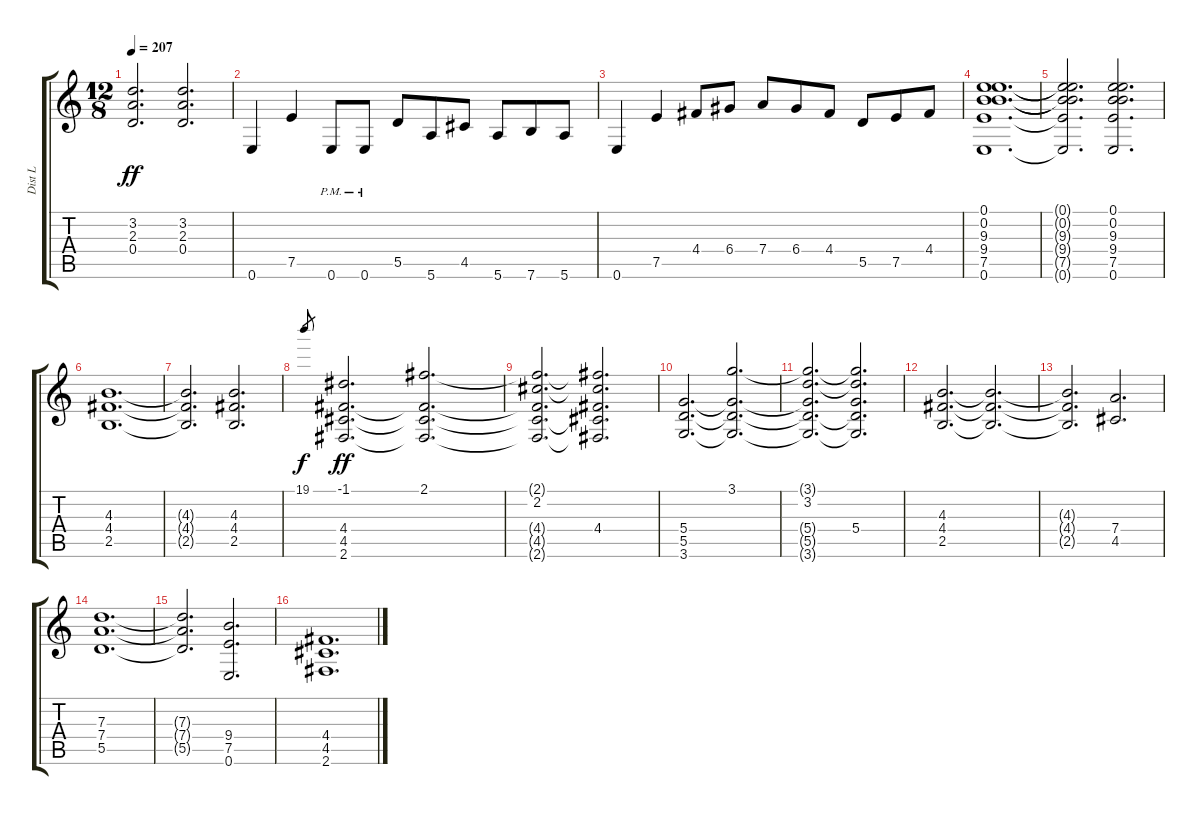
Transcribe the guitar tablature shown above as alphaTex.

\track ("Dist L" "Dist L") {instrument distortionguitar}
\staff {score tabs}
\tuning (E4 B3 G3 D3 A2 E2) {hide}
\ts (12 8)
\tempo 207
\clef g2
\ks c
(3.2{t} 2.3{t} 0.4{t}).2{d dy ff} (3.2 2.3 0.4).2{d} |
0.6.4 7.5.4 0.6{pm}.8 0.6{pm}.8 5.5.8 5.6.8 4.5.8 5.6.8 7.6.8 5.6.8 |
0.6.4 7.5.4 4.4.8 6.4.8 7.4.8 6.4.8 4.4.8 5.5.8 7.5.8 4.4.8 |
(0.1 0.2 9.3 9.4 7.5 0.6).1{d} |
(0.1{t} 0.2{t} 9.3{t} 9.4{t} 7.5{t} 0.6{t}).2{d} (0.1 0.2 9.3 9.4 7.5 0.6).2{d} |
(4.3 4.4 2.5).1{d} |
(4.3{t} 4.4{t} 2.5{t}).2{d} (4.3 4.4 2.5).2{d} |
19.1.8{gr dy f} (-1.1 4.4 4.5 2.6).2{d dy ff} (2.1 4.4{t} 4.5{t} 2.6{t}).2{d} |
(2.1{t} 2.2 4.4{t} 4.5{t} 2.6{t}).2{d} (2.1{t} 2.2{t} 4.4 4.5{t} 2.6{t}).2{d} |
(5.4 5.5 3.6).2{d} (3.1 5.4{t} 5.5{t} 3.6{t}).2{d} |
(3.1{t} 3.2 5.4{t} 5.5{t} 3.6{t}).2{d} (3.1{t} 3.2{t} 5.4 5.5{t} 3.6{t}).2{d} |
(4.3 4.4 2.5).2{d} (4.3{t} 4.4{t} 2.5{t}).2{d} |
(4.3{t} 4.4{t} 2.5{t}).2{d} (7.4 4.5).2{d} |
(7.3 7.4 5.5).1{d} |
(7.3{t} 7.4{t} 5.5{t}).2{d} (9.4 7.5 0.6).2{d} |
(4.4 4.5 2.6).1{d}
